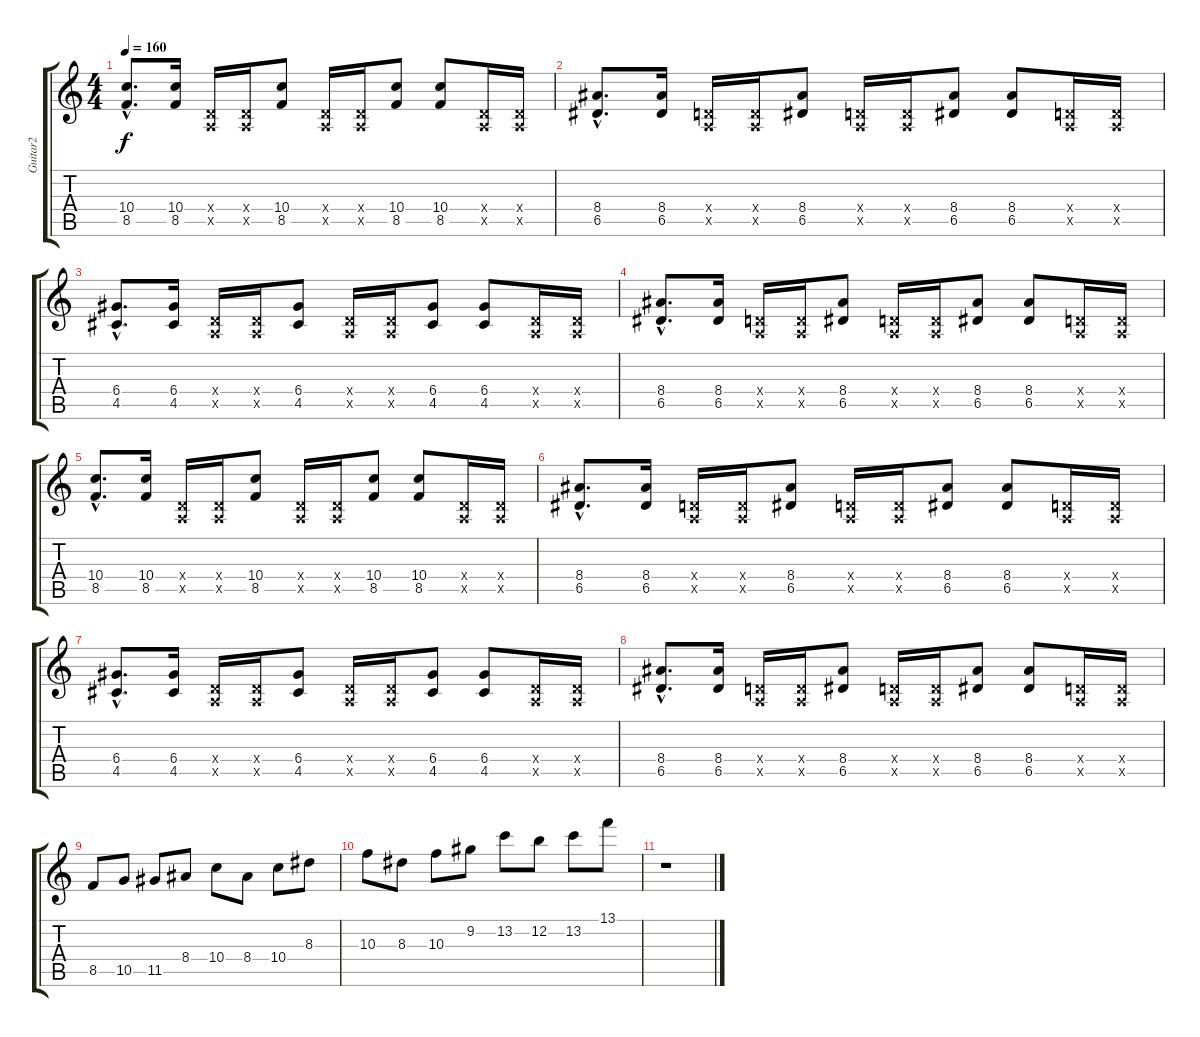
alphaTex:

\track ("Guitar2" "Guitar2") {instrument electricguitarmuted}
\staff {score tabs}
\tuning (E4 B3 G3 D3 A2 E2) {hide}
\ts (4 4)
\tempo 160
\clef g2
\ks c
(10.4{hac} 8.5{hac}).8{d dy f} (10.4 8.5).16 (0.4{x} 0.5{x}).16 (0.4{x} 0.5{x}).16 (10.4 8.5).8 (0.4{x} 0.5{x}).16 (0.4{x} 0.5{x}).16 (10.4 8.5).8 (10.4 8.5).8 (0.4{x} 0.5{x}).16 (0.4{x} 0.5{x}).16 |
(8.4{hac} 6.5{hac}).8{d} (8.4 6.5).16 (0.4{x} 0.5{x}).16 (0.4{x} 0.5{x}).16 (8.4 6.5).8 (0.4{x} 0.5{x}).16 (0.4{x} 0.5{x}).16 (8.4 6.5).8 (8.4 6.5).8 (0.4{x} 0.5{x}).16 (0.4{x} 0.5{x}).16 |
(6.4{hac} 4.5{hac}).8{d} (6.4 4.5).16 (0.4{x} 0.5{x}).16 (0.4{x} 0.5{x}).16 (6.4 4.5).8 (0.4{x} 0.5{x}).16 (0.4{x} 0.5{x}).16 (6.4 4.5).8 (6.4 4.5).8 (0.4{x} 0.5{x}).16 (0.4{x} 0.5{x}).16 |
(8.4{hac} 6.5{hac}).8{d} (8.4 6.5).16 (0.4{x} 0.5{x}).16 (0.4{x} 0.5{x}).16 (8.4 6.5).8 (0.4{x} 0.5{x}).16 (0.4{x} 0.5{x}).16 (8.4 6.5).8 (8.4 6.5).8 (0.4{x} 0.5{x}).16 (0.4{x} 0.5{x}).16 |
(10.4{hac} 8.5{hac}).8{d} (10.4 8.5).16 (0.4{x} 0.5{x}).16 (0.4{x} 0.5{x}).16 (10.4 8.5).8 (0.4{x} 0.5{x}).16 (0.4{x} 0.5{x}).16 (10.4 8.5).8 (10.4 8.5).8 (0.4{x} 0.5{x}).16 (0.4{x} 0.5{x}).16 |
(8.4{hac} 6.5{hac}).8{d} (8.4 6.5).16 (0.4{x} 0.5{x}).16 (0.4{x} 0.5{x}).16 (8.4 6.5).8 (0.4{x} 0.5{x}).16 (0.4{x} 0.5{x}).16 (8.4 6.5).8 (8.4 6.5).8 (0.4{x} 0.5{x}).16 (0.4{x} 0.5{x}).16 |
(6.4{hac} 4.5{hac}).8{d} (6.4 4.5).16 (0.4{x} 0.5{x}).16 (0.4{x} 0.5{x}).16 (6.4 4.5).8 (0.4{x} 0.5{x}).16 (0.4{x} 0.5{x}).16 (6.4 4.5).8 (6.4 4.5).8 (0.4{x} 0.5{x}).16 (0.4{x} 0.5{x}).16 |
(8.4{hac} 6.5{hac}).8{d} (8.4 6.5).16 (0.4{x} 0.5{x}).16 (0.4{x} 0.5{x}).16 (8.4 6.5).8 (0.4{x} 0.5{x}).16 (0.4{x} 0.5{x}).16 (8.4 6.5).8 (8.4 6.5).8 (0.4{x} 0.5{x}).16 (0.4{x} 0.5{x}).16 |
8.5.8 10.5.8 11.5.8 8.4.8 10.4.8 8.4.8 10.4.8 8.3.8 |
10.3.8 8.3.8 10.3.8 9.2.8 13.2.8 12.2.8 13.2.8 13.1.8 |
r.1
